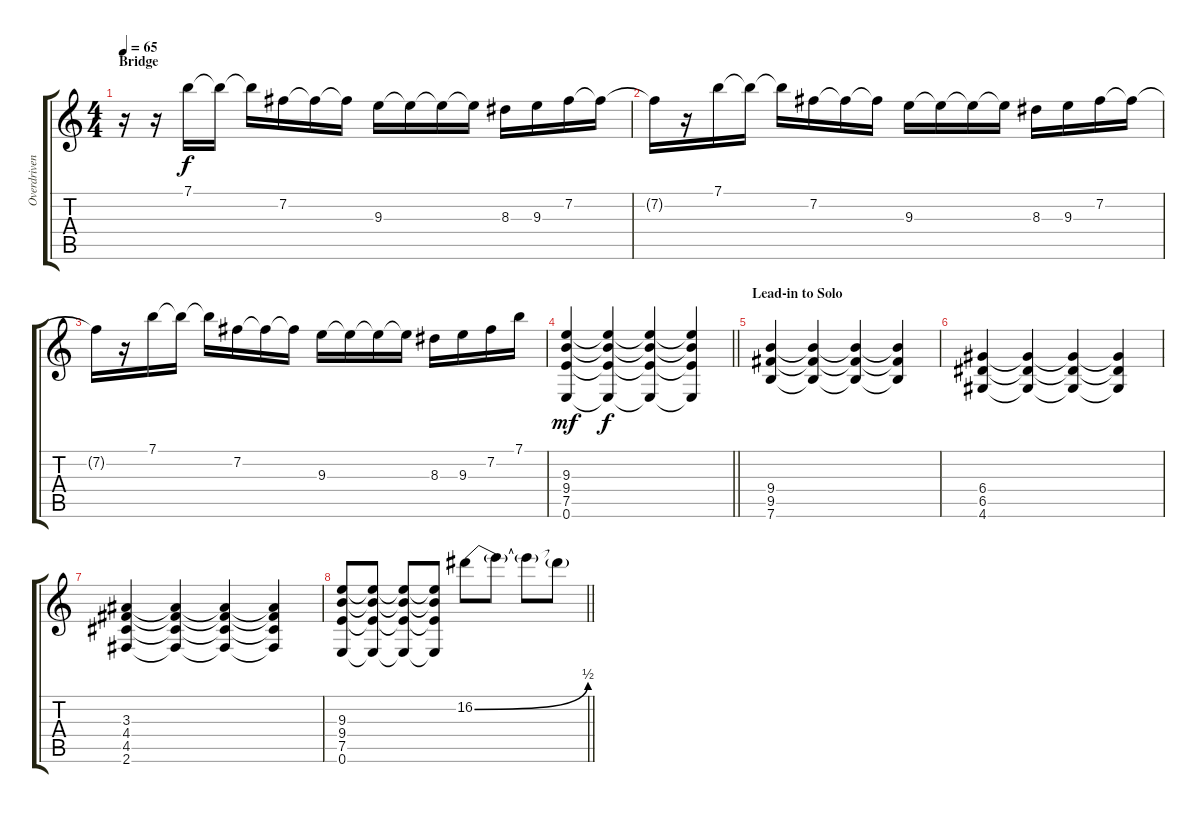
\track ("Overdriven Guitar" "Overdriven") {instrument overdrivenguitar}
\staff {score tabs}
\tuning (E4 B3 G3 D3 A2 E2) {hide}
\ts (4 4)
\section ("" "Bridge")
\tempo 65
\clef g2
\ks c
r.16{dy f} r.16 7.1.16 7.1{t}.16 7.1{t}.16 7.2.16 7.2{t}.16 7.2{t}.16 9.3.16 9.3{t}.16 9.3{t}.16 9.3{t}.16 8.3.16 9.3.16 7.2.16 7.2{t}.16 |
7.2{t}.16 r.16 7.1.16 7.1{t}.16 7.1{t}.16 7.2.16 7.2{t}.16 7.2{t}.16 9.3.16 9.3{t}.16 9.3{t}.16 9.3{t}.16 8.3.16 9.3.16 7.2.16 7.2{t}.16 |
7.2{t}.16 r.16 7.1.16 7.1{t}.16 7.1{t}.16 7.2.16 7.2{t}.16 7.2{t}.16 9.3.16 9.3{t}.16 9.3{t}.16 9.3{t}.16 8.3.16 9.3.16 7.2.16 7.1.16 |
\barLineRight lightlight
(9.3 9.4 7.5 0.6).4{dy mf} (9.3{t} 9.4{t} 7.5{t} 0.6{t}).4{dy f} (9.3{t} 9.4{t} 7.5{t} 0.6{t}).4 (9.3{t} 9.4{t} 7.5{t} 0.6{t}).4 |
\section ("" "Lead-in to Solo")
(9.4 9.5 7.6).4 (9.4{t} 9.5{t} 7.6{t}).4 (9.4{t} 9.5{t} 7.6{t}).4 (9.4{t} 9.5{t} 7.6{t}).4 |
(6.4 6.5 4.6).4 (6.4{t} 6.5{t} 4.6{t}).4 (6.4{t} 6.5{t} 4.6{t}).4 (6.4{t} 6.5{t} 4.6{t}).4 |
(3.3 4.4 4.5 2.6).4 (3.3{t} 4.4{t} 4.5{t} 2.6{t}).4 (3.3{t} 4.4{t} 4.5{t} 2.6{t}).4 (3.3{t} 4.4{t} 4.5{t} 2.6{t}).4 |
\barLineRight lightlight
(9.3 9.4 7.5 0.6).8 (9.3{t} 9.4{t} 7.5{t} 0.6{t}).8 (9.3{t} 9.4{t} 7.5{t} 0.6{t}).8 (9.3{t} 9.4{t} 7.5{t} 0.6{t}).8 16.2{be (bend 0 0 60 2)}.8 16.2{t}.8 16.2{t}.8 16.2{t}.8
